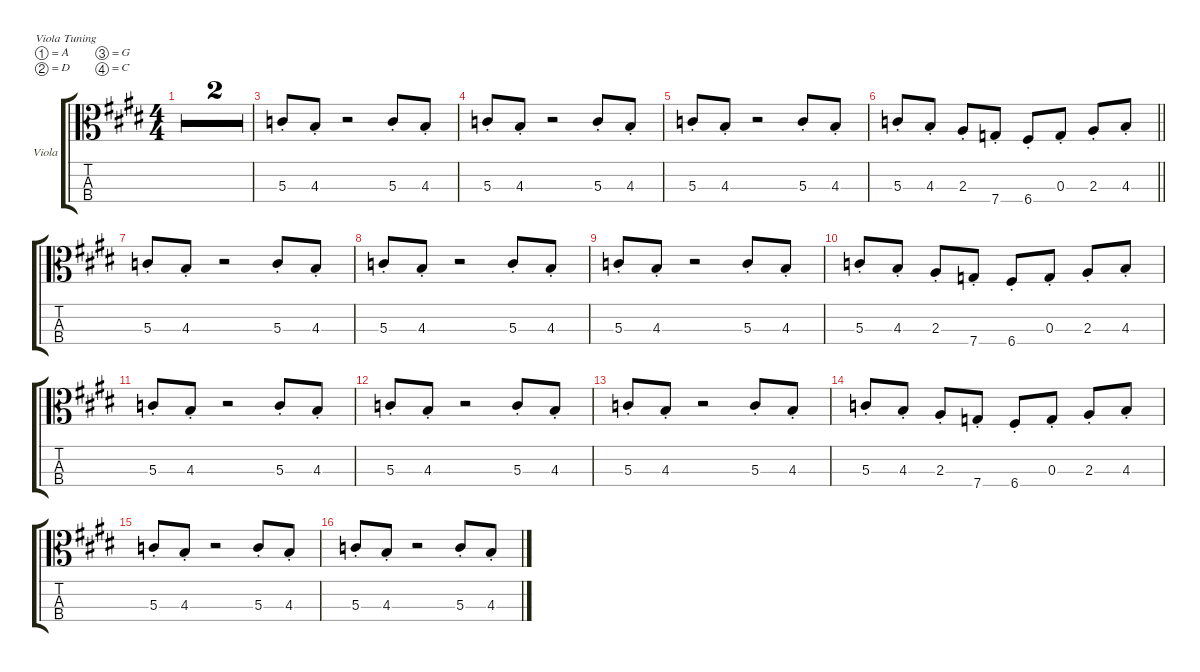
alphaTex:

\defaultSystemsLayout 4
\hideDynamics
\bracketExtendMode groupsimilarinstruments
\firstSystemTrackNameOrientation horizontal
\otherSystemsTrackNameOrientation horizontal
\track ("Viola" "Viola") {multiBarRest instrument viola}
\staff {score tabs}
\tuning (A4 D4 G3 C3)
\ts (4 4)
\tempo
180.318
\accidentals auto
\clef c3
\ottava regular
\simile none
\ks e
r.1{dy ff} |
\barLineRight lightlight
r.1 |
5.3{st}.8 4.3{st}.8 r.2 5.3{st}.8 4.3{st}.8 |
5.3{st}.8 4.3{st}.8 r.2 5.3{st}.8 4.3{st}.8 |
5.3{st}.8 4.3{st}.8 r.2 5.3{st}.8 4.3{st}.8 |
\barLineRight lightlight
5.3{st}.8 4.3{st}.8 2.3{st}.8 7.4{st}.8 6.4{st}.8 0.3{st}.8 2.3{st}.8 4.3{st}.8 |
5.3{st}.8 4.3{st}.8 r.2 5.3{st}.8 4.3{st}.8 |
5.3{st}.8 4.3{st}.8 r.2 5.3{st}.8 4.3{st}.8 |
5.3{st}.8 4.3{st}.8 r.2 5.3{st}.8 4.3{st}.8 |
5.3{st}.8 4.3{st}.8 2.3{st}.8 7.4{st}.8 6.4{st}.8 0.3{st}.8 2.3{st}.8 4.3{st}.8 |
5.3{st}.8 4.3{st}.8 r.2 5.3{st}.8 4.3{st}.8 |
5.3{st}.8 4.3{st}.8 r.2 5.3{st}.8 4.3{st}.8 |
5.3{st}.8 4.3{st}.8 r.2 5.3{st}.8 4.3{st}.8 |
5.3{st}.8 4.3{st}.8 2.3{st}.8 7.4{st}.8 6.4{st}.8 0.3{st}.8 2.3{st}.8 4.3{st}.8 |
5.3{st}.8 4.3{st}.8 r.2 5.3{st}.8 4.3{st}.8 |
5.3{st}.8 4.3{st}.8 r.2 5.3{st}.8 4.3{st}.8
